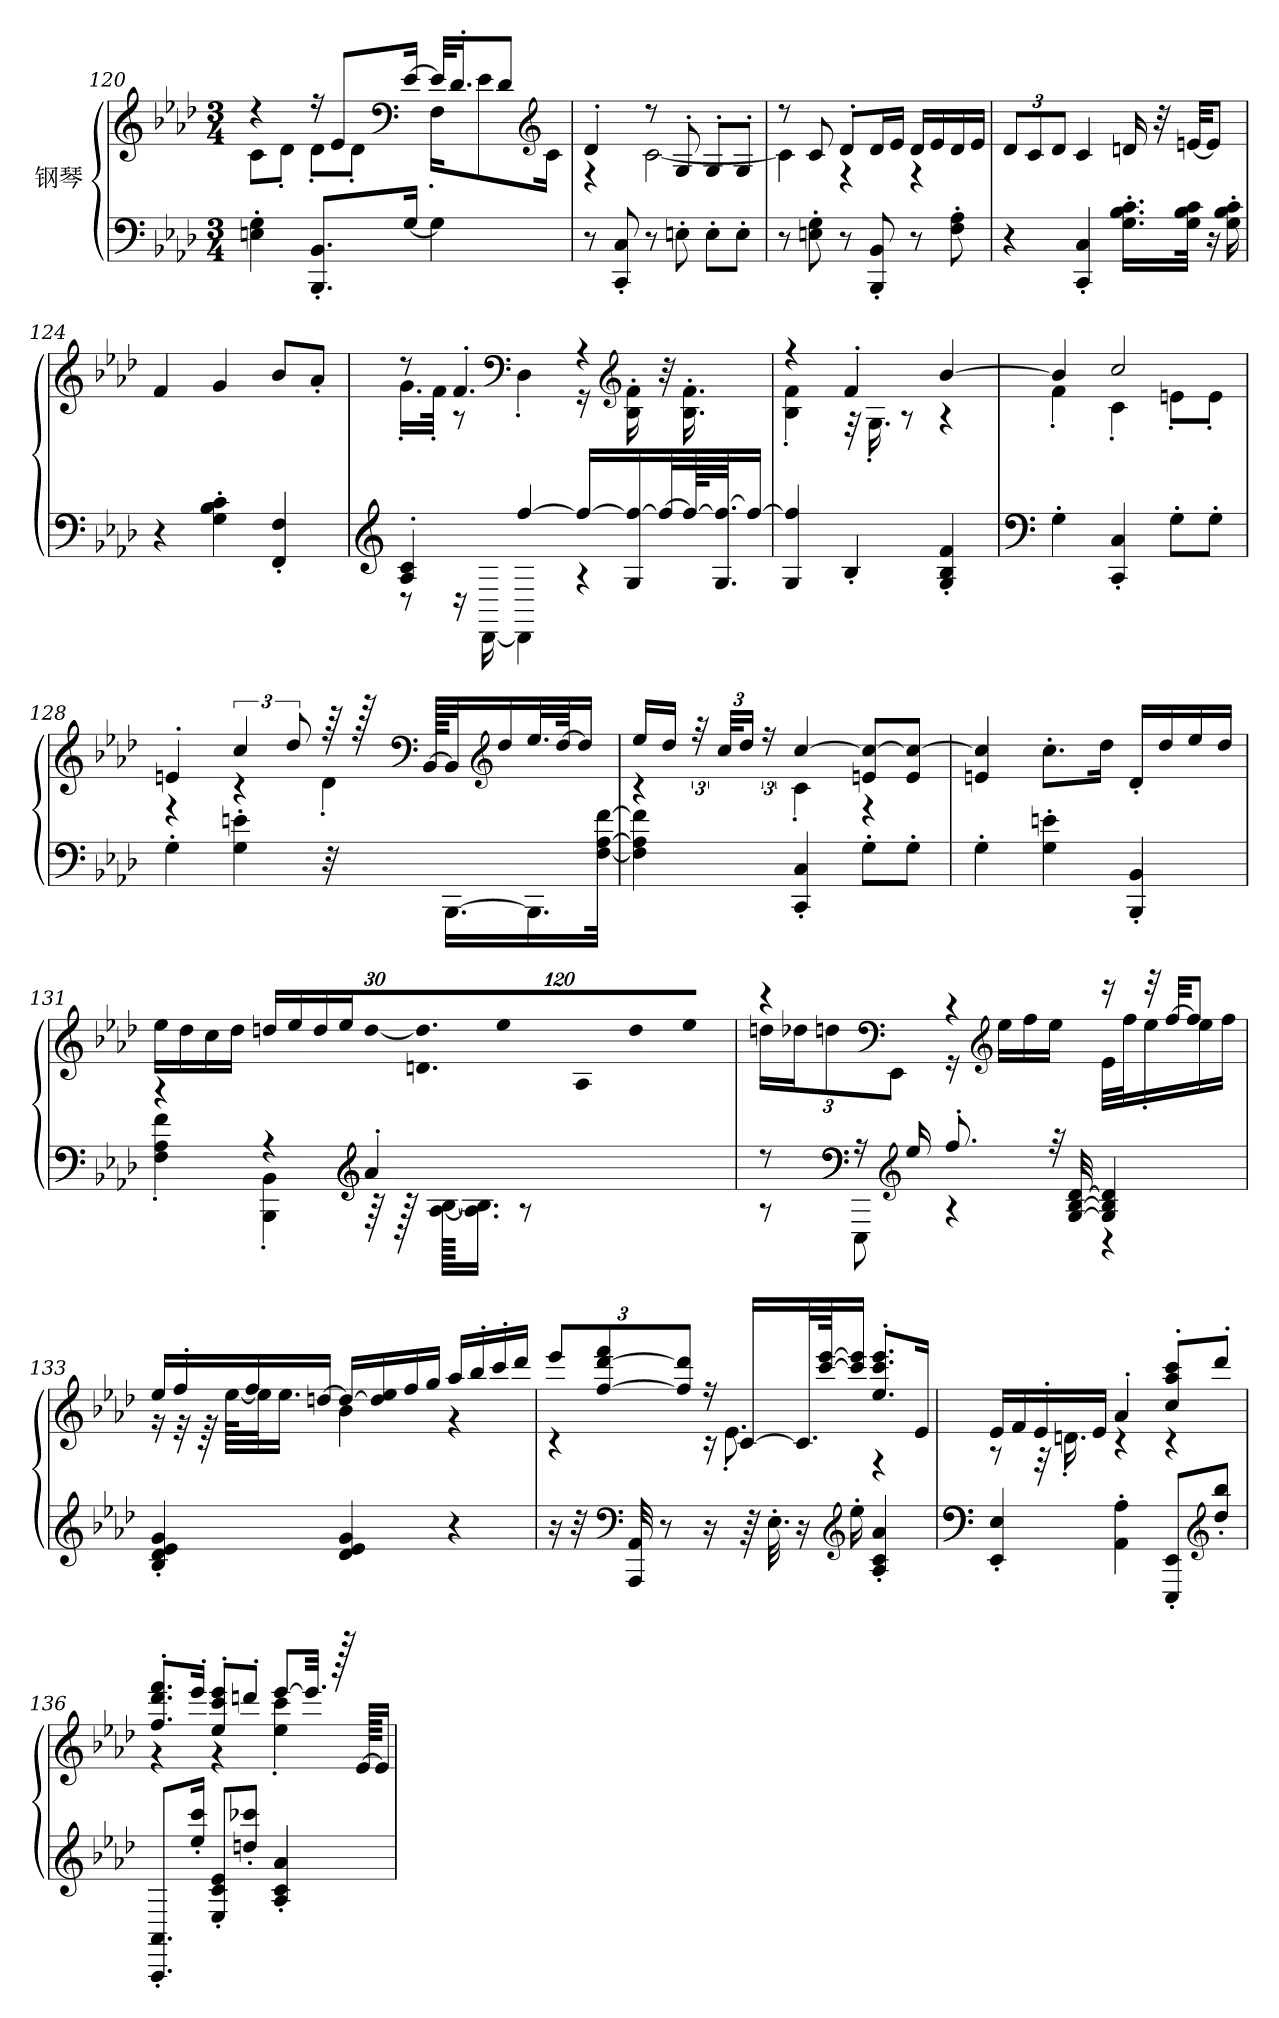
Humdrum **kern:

**kern	**kern
*part1	*part1
*staff2	*staff1
*I"钢琴	*
!!LO:LB:g=z
*clefF4	*clefG2
*k[b-e-a-d-]	*k[b-e-a-d-]
*M3/4	*M3/4
=120	=120
*	*^
4En\' 4G\'	4r	8c\L
.	.	8d-'\J
8.BBB-/' 8.BB-/'L	16r	8d-'\L
.	8e-/L	.
.	.	8d-'\J
*	*clefF4	*
[16G/Jk	[16e-/Jk	.
4G\]	32e-/KLL]	16F'\KL
.	16.d-'/J	.
.	.	8e-\
.	8d-/J	.
*	*clefG2	*
.	.	16c\Jk
=121	=121	=121
8r	4d-'/	4r
8CC/' 8C/'	.	.
8r	8r	[2c\
8En'\	8G'/	.
8E'\L	8G'/L	.
8E'\J	8G'/J	.
=122	=122	=122
8r	8r	4c\]
8En\' 8G\'	8c/	.
8r	8d-'/L	4r
8BBB-/' 8BB-/'	16d-/L	.
.	16e-/JJ	.
8r	16d-/LL	4r
.	16e-/	.
8F\' 8A-\'	16d-/	.
.	16e-/JJ	.
*	*v	*v
!!LO:LB:g=z
=123	=123
*	*Xbrackettup
4r	12d-/L
.	12c/
.	12d-/J
4CC/' 4C/'	4c/
16.G\' 16.B-\' 16.c\'LL	16dn/
.	32r
32G\ 32B-\ 32c\JJk	[32en/KKL
16r	8e/J]
16G\' 16B-\' 16c\'	.
=124	=124
4r	4f/
4G\' 4B-\' 4c\'	4g/
4FF/' 4F/'	8b-/L
.	8a-'/J
=125	=125
*clefG2	*
*^	*^
4A-/' 4c/'	8r	8r	16.g'\LL
.	.	.	32f'\JJk
.	16r	4.f'/	8r
.	[16DD-\	.	.
*	*	*clefF4	*
[4ff/	4DD-\]	.	4D-'\
16ff/LL_	4r	4r	16r
*	*	*clefG2	*
16G/ 16ff/_	.	.	16B-\' 16f\'
32ff/L_	.	.	32r
128ff/KL_	.	.	16.B-\' 16.f\'
64.G/ 64.ff/_JJ	.	.	.
16ff/JJ_	.	.	.
*v	*v	*	*
=126	=126	=126
4G/ 4ff/]	4r	4B-\' 4f\'
4B-'/	4f'/	32r
.	.	16.G'\
.	.	8r
4G/' 4B-/' 4f/'	[4b-/	4r
!!LO:LB:g=z	!!
=127	=127	=127
*clefF4	*	*
4G'\	4b-/]	4f'\
4CC/' 4C/'	2cc/	4c'\
8G'\L	.	8en'\L
8G'\J	.	8e'\J
=128	=128	=128
4G'\	4en'/	4r
*	*brackettup	*
4G\' 4en\'	6cc/	4r
.	12dd-/	.
32r	64r	4d-'\
.	128r	.
*	*clefF4	*
.	[128BB-/KKLLL	.
[16.BBB-\LL	32BB-/J]	.
*	*clefG2	*
.	16dd-/	.
16.BBB-\]	32.ee-/L	.
.	[64dd-/JK	.
.	16dd-/JJ]	.
[32F\ [32A-\ [32f\JJk	.	.
=129	=129	=129
4F\] 4A-\] 4f\]	16ee-/LL	4r
.	16dd-/JJ	.
.	48r	.
.	48cc/KLL	.
.	24dd-/JJ	.
.	24r	.
4CC/' 4C/'	[4cc/	4c'\
8G'\L	8en/ 8cc/_L	4r
8G'\J	8e/ 8cc/_J	.
*	*v	*v
=130	=130
4G'\	4en/ 4cc/]
4G\' 4en\'	8.cc'\L
.	16dd-\Jk
4BBB-/' 4BB-/'	16d-'/LL
.	16dd-/
.	16ee-/
.	16dd-/JJ
!!LO:LB:g=z
=131	=131
*^	*
4r	4F\' 4A-\' 4f\'	16ee-\LL
.	.	16dd-\
.	.	16cc\
.	.	16dd-\JJ
4r	4BBB-\' 4BB-\'	16ddn/LL
.	.	16ee-/
.	.	16dd/
.	.	16ee-/
*clefG2	*	*
*	*	*Xbrackettup
!	!	!LO:N:vis=256%9
4a-'/	64r	[960%17dd/KL
.	128r	.
!	!	!LO:N:vis=32.
.	.	1920%103dn/ 1920%103dd/]
.	[128A-\ [128B-\KKKLL	.
.	16.A-\] 16.B-\]JJ	.
!	!	!LO:N:vis=32
.	.	640%23ee-/
!	!	!LO:N:vis=32
.	.	640%23A-/
.	8r	.
!	!	!LO:N:vis=32
.	.	640%23dd/J
!	!	!LO:N:vis=16
.	.	1920%137ee-/JJ
1920ryy	1920ryy	.
=132	=132	=132
*	*	*^
8r	8r	4r	24ddn\LL
.	.	.	24dd-X\J
.	.	.	12ddn\
*clefF4	*	*	*
16r	8EEE-\	.	.
*	*	*clefF4	*
.	.	.	12EE-\J
*clefG2	*	*	*
16ee-/	.	.	.
8.ff'/	4r	4r	16r
*	*	*clefG2	*
.	.	.	16ee-\LL
.	.	.	16ff\
32r	.	.	16ee-\JJ
[32G/ [32B-/ [32d-/	.	.	.
4G/] 4B-/] 4d-/]	4r	16r	32e-\LLL
.	.	.	32ff\J
.	.	32r	16ee-'\
.	.	[32ff/KKL	.
.	.	8ff/J]	16ee-\
.	.	.	16ff\JJ
*v	*v	*	*
!!LO:LB:g=z	!!
=133	=133	=133
4B-/' 4d-/' 4e-/' 4g/'	16ee-/LL	16r
.	16ff'/	32r
.	.	64r
.	.	[64ee-\KLLL
.	16ff/	32ee-\J]
.	.	16.ee-\JJ
.	[16ddn/JJ	.
4d-/ 4e-/ 4g/	16dd/LL_	4b-\
.	16dd/] 16ee-/	.
.	16ff/	.
.	16gg/JJ	.
4r	16aa-/LL	4r
.	16bb-'/	.
.	16ccc'/	.
.	16ddd-/JJ	.
=134	=134	=134
16r	12eee-/L	4r
32r	.	.
.	[12ff/ [12ddd-/ 12fff/	.
*clefF4	*	*
32AAA-/ 32AA-/	.	.
8r	.	.
.	12ff/] 12ddd-/]J	.
16r	16r	16r
64r	[16c/LL	8.e-'\
32.E-'\	.	.
16r	32.c/L]	.
.	[64ccc/ [64eee-/JK	.
*clefG2	*	*
16ee-'\	16ccc/] 16eee-/]JJ	.
4A-/' 4c/' 4a-/'	8.ee-/' 8.ccc/' 8.eee-/'L	4r
.	16e-/Jk	.
!!LO:PB:g=z	!!
=135	=135	=135
*clefF4	*	*
4EE-/' 4E-/'	16e-/LL	8r
.	16f/	.
.	16e-'/	32r
.	.	16.dn'\
.	16e-/JJ	.
4AA-\' 4A-\'	4a-'/	4r
8EEE-/' 8EE-/'L	8cc/' 8aa-/' 8ccc/'L	4r
*clefG2	*	*
8dd-/' 8bb-/'J	8ddd-'/J	.
=136	=136	=136
8.AAA-/' 8.AA-/'L	8.ff/' 8.ddd-/' 8.fff/'L	4r
16ee-/' 16ccc/'Jk	16eee-'/Jk	.
8E-/' 8c/' 8e-/'L	8ee-/' 8ccc/' 8eee-/'L	4r
8ddn/' 8ccc-X/'J	8dddn'/J	.
4A-/' 4c/' 4a-/'	[8eee-/L	4ee-\' 4ccc\'
.	32.eee-/Jkk]	.
.	128r	.
.	[128e-/KKKLL	.
.	16e-/JJ]	.
*	*v	*v
=	=
*-	*-
